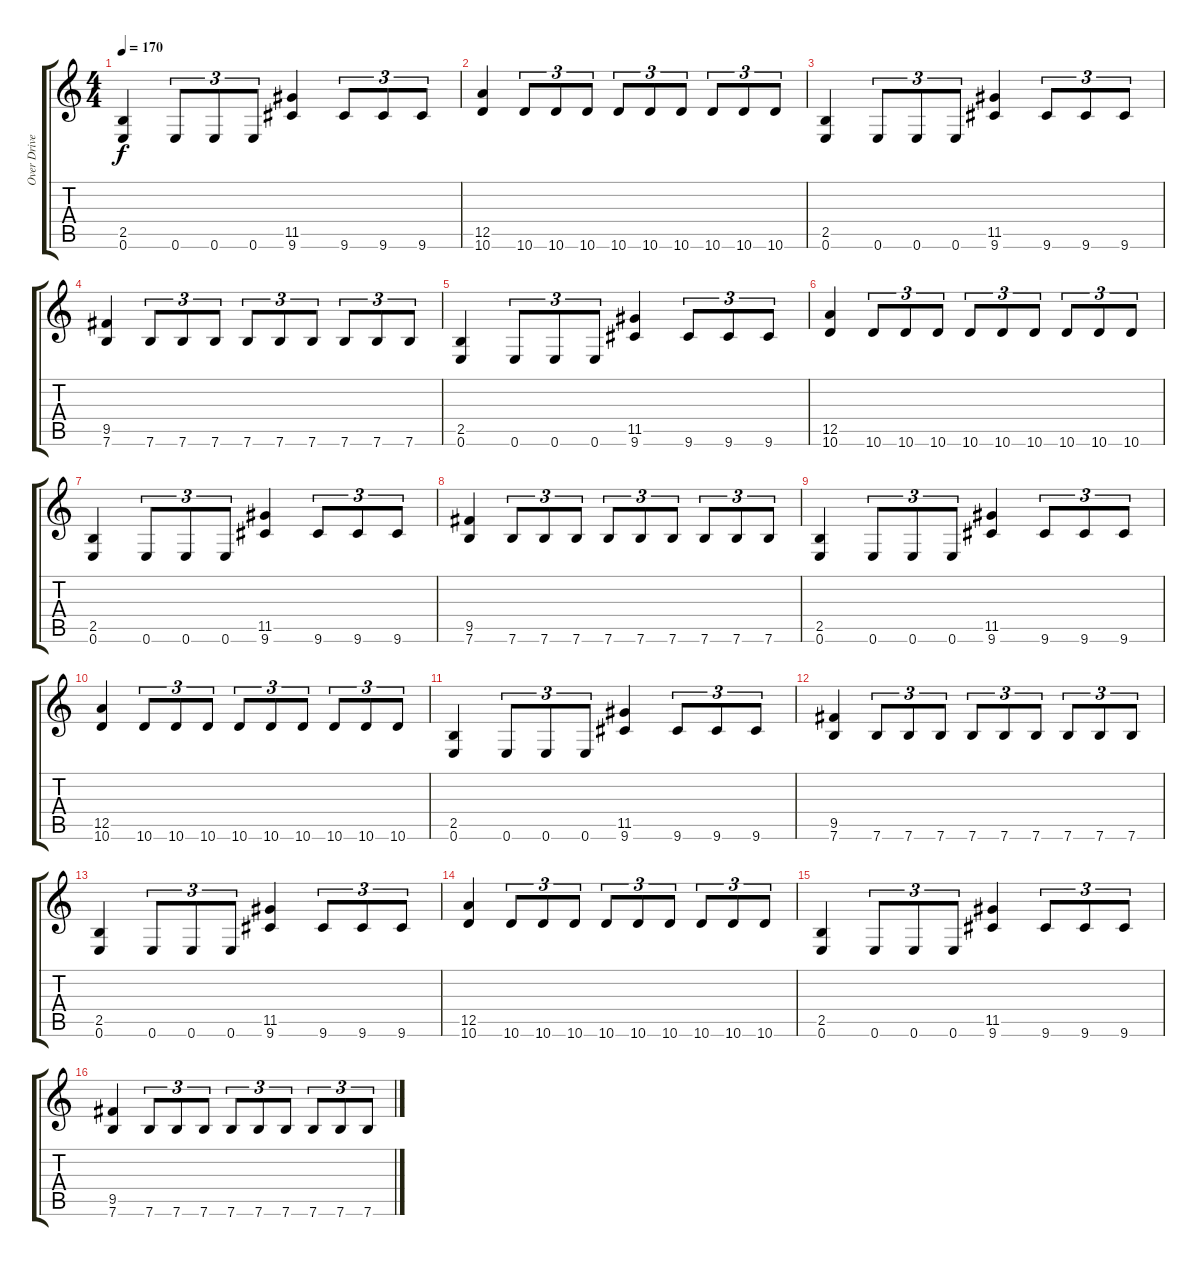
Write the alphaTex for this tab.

\track ("Over Driven Guitar" "Over Drive") {instrument overdrivenguitar}
\staff {score tabs}
\tuning (E4 B3 G3 D3 A2 E2) {hide}
\ts (4 4)
\tempo 170
\clef g2
\ks c
(2.5 0.6).4{dy f} 0.6.8{tu (3 2)} 0.6.8{tu (3 2)} 0.6.8{tu (3 2)} (11.5 9.6).4 9.6.8{tu (3 2)} 9.6.8{tu (3 2)} 9.6.8{tu (3 2)} |
(12.5 10.6).4 10.6.8{tu (3 2)} 10.6.8{tu (3 2)} 10.6.8{tu (3 2)} 10.6.8{tu (3 2)} 10.6.8{tu (3 2)} 10.6.8{tu (3 2)} 10.6.8{tu (3 2)} 10.6.8{tu (3 2)} 10.6.8{tu (3 2)} |
(2.5 0.6).4 0.6.8{tu (3 2)} 0.6.8{tu (3 2)} 0.6.8{tu (3 2)} (11.5 9.6).4 9.6.8{tu (3 2)} 9.6.8{tu (3 2)} 9.6.8{tu (3 2)} |
(9.5 7.6).4 7.6.8{tu (3 2)} 7.6.8{tu (3 2)} 7.6.8{tu (3 2)} 7.6.8{tu (3 2)} 7.6.8{tu (3 2)} 7.6.8{tu (3 2)} 7.6.8{tu (3 2)} 7.6.8{tu (3 2)} 7.6.8{tu (3 2)} |
(2.5 0.6).4 0.6.8{tu (3 2)} 0.6.8{tu (3 2)} 0.6.8{tu (3 2)} (11.5 9.6).4 9.6.8{tu (3 2)} 9.6.8{tu (3 2)} 9.6.8{tu (3 2)} |
(12.5 10.6).4 10.6.8{tu (3 2)} 10.6.8{tu (3 2)} 10.6.8{tu (3 2)} 10.6.8{tu (3 2)} 10.6.8{tu (3 2)} 10.6.8{tu (3 2)} 10.6.8{tu (3 2)} 10.6.8{tu (3 2)} 10.6.8{tu (3 2)} |
(2.5 0.6).4 0.6.8{tu (3 2)} 0.6.8{tu (3 2)} 0.6.8{tu (3 2)} (11.5 9.6).4 9.6.8{tu (3 2)} 9.6.8{tu (3 2)} 9.6.8{tu (3 2)} |
(9.5 7.6).4 7.6.8{tu (3 2)} 7.6.8{tu (3 2)} 7.6.8{tu (3 2)} 7.6.8{tu (3 2)} 7.6.8{tu (3 2)} 7.6.8{tu (3 2)} 7.6.8{tu (3 2)} 7.6.8{tu (3 2)} 7.6.8{tu (3 2)} |
(2.5 0.6).4 0.6.8{tu (3 2)} 0.6.8{tu (3 2)} 0.6.8{tu (3 2)} (11.5 9.6).4 9.6.8{tu (3 2)} 9.6.8{tu (3 2)} 9.6.8{tu (3 2)} |
(12.5 10.6).4 10.6.8{tu (3 2)} 10.6.8{tu (3 2)} 10.6.8{tu (3 2)} 10.6.8{tu (3 2)} 10.6.8{tu (3 2)} 10.6.8{tu (3 2)} 10.6.8{tu (3 2)} 10.6.8{tu (3 2)} 10.6.8{tu (3 2)} |
(2.5 0.6).4 0.6.8{tu (3 2)} 0.6.8{tu (3 2)} 0.6.8{tu (3 2)} (11.5 9.6).4 9.6.8{tu (3 2)} 9.6.8{tu (3 2)} 9.6.8{tu (3 2)} |
(9.5 7.6).4 7.6.8{tu (3 2)} 7.6.8{tu (3 2)} 7.6.8{tu (3 2)} 7.6.8{tu (3 2)} 7.6.8{tu (3 2)} 7.6.8{tu (3 2)} 7.6.8{tu (3 2)} 7.6.8{tu (3 2)} 7.6.8{tu (3 2)} |
(2.5 0.6).4 0.6.8{tu (3 2)} 0.6.8{tu (3 2)} 0.6.8{tu (3 2)} (11.5 9.6).4 9.6.8{tu (3 2)} 9.6.8{tu (3 2)} 9.6.8{tu (3 2)} |
(12.5 10.6).4 10.6.8{tu (3 2)} 10.6.8{tu (3 2)} 10.6.8{tu (3 2)} 10.6.8{tu (3 2)} 10.6.8{tu (3 2)} 10.6.8{tu (3 2)} 10.6.8{tu (3 2)} 10.6.8{tu (3 2)} 10.6.8{tu (3 2)} |
(2.5 0.6).4 0.6.8{tu (3 2)} 0.6.8{tu (3 2)} 0.6.8{tu (3 2)} (11.5 9.6).4 9.6.8{tu (3 2)} 9.6.8{tu (3 2)} 9.6.8{tu (3 2)} |
(9.5 7.6).4 7.6.8{tu (3 2)} 7.6.8{tu (3 2)} 7.6.8{tu (3 2)} 7.6.8{tu (3 2)} 7.6.8{tu (3 2)} 7.6.8{tu (3 2)} 7.6.8{tu (3 2)} 7.6.8{tu (3 2)} 7.6.8{tu (3 2)}
